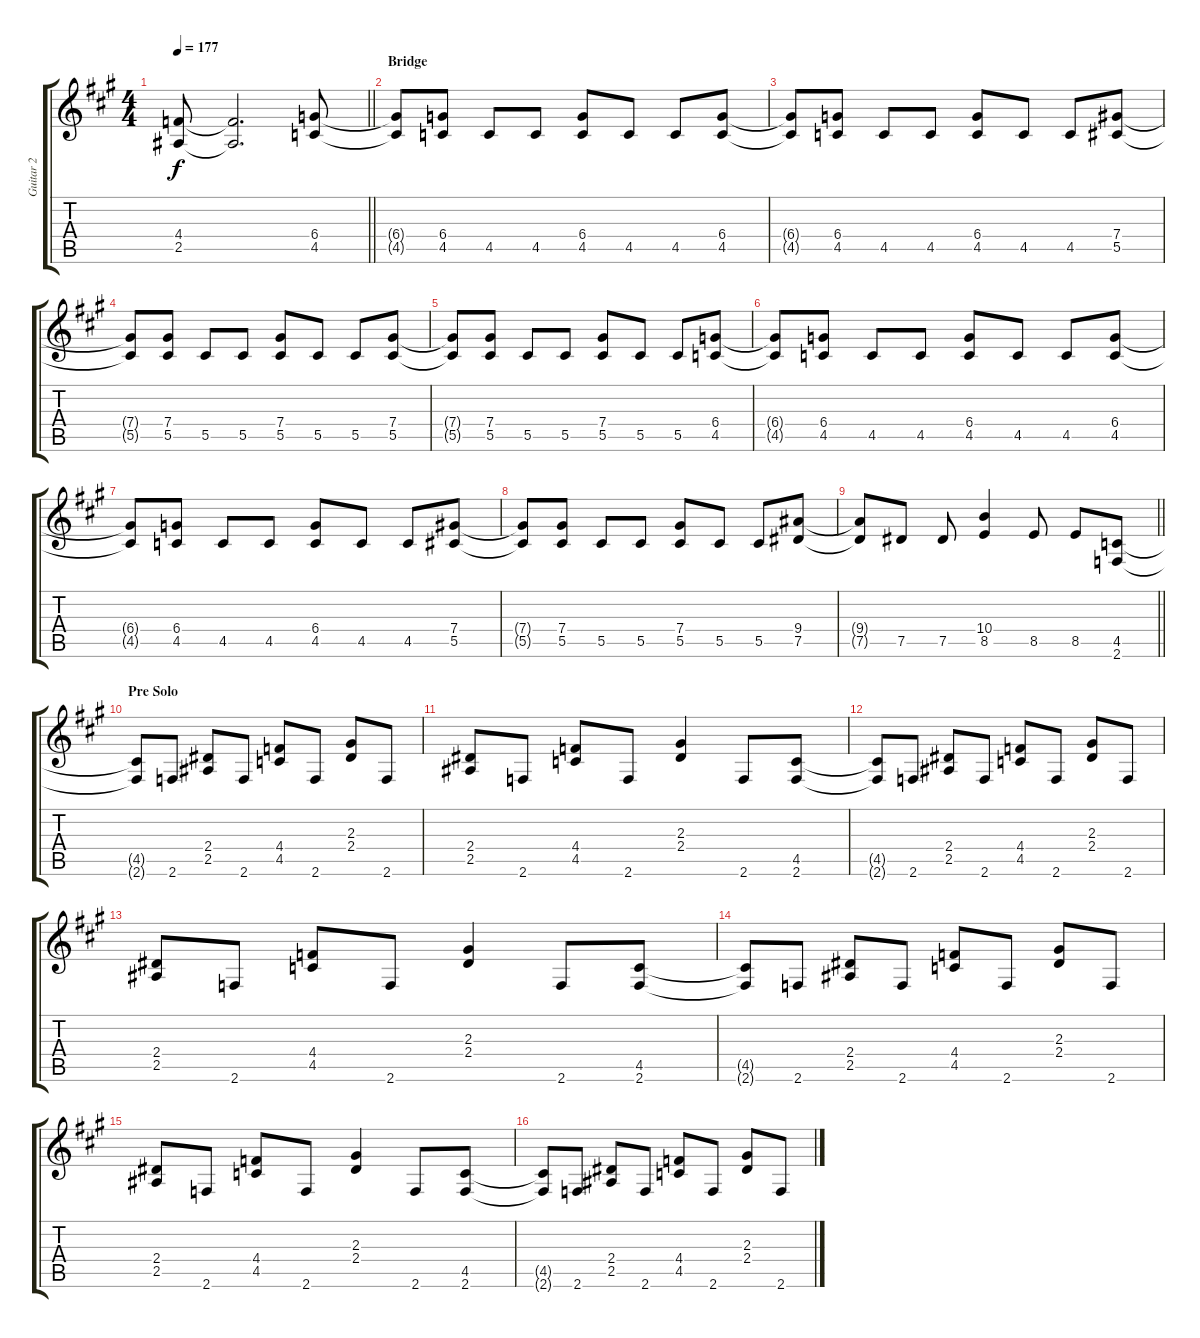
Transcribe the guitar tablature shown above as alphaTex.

\track ("Guitar 2" "Guitar 2") {instrument distortionguitar}
\staff {score tabs}
\tuning (Eb4 Bb3 Gb3 Db3 Ab2 Eb2) {hide}
\ts (4 4)
\tempo 177
\clef g2
\barLineRight lightlight
\ks a
(4.4{t} 2.5{t}).8{dy f} (4.4{t} 2.5{t}).2{d} (6.4 4.5).8 |
\section ("" "Bridge")
(6.4{t} 4.5{t}).8 (6.4 4.5).8 4.5.8 4.5.8 (6.4 4.5).8 4.5.8 4.5.8 (6.4 4.5).8 |
(6.4{t} 4.5{t}).8 (6.4 4.5).8 4.5.8 4.5.8 (6.4 4.5).8 4.5.8 4.5.8 (7.4 5.5).8 |
(7.4{t} 5.5{t}).8 (7.4 5.5).8 5.5.8 5.5.8 (7.4 5.5).8 5.5.8 5.5.8 (7.4 5.5).8 |
(7.4{t} 5.5{t}).8 (7.4 5.5).8 5.5.8 5.5.8 (7.4 5.5).8 5.5.8 5.5.8 (6.4 4.5).8 |
(6.4{t} 4.5{t}).8 (6.4 4.5).8 4.5.8 4.5.8 (6.4 4.5).8 4.5.8 4.5.8 (6.4 4.5).8 |
(6.4{t} 4.5{t}).8 (6.4 4.5).8 4.5.8 4.5.8 (6.4 4.5).8 4.5.8 4.5.8 (7.4 5.5).8 |
(7.4{t} 5.5{t}).8 (7.4 5.5).8 5.5.8 5.5.8 (7.4 5.5).8 5.5.8 5.5.8 (9.4 7.5).8 |
\barLineRight lightlight
(9.4{t} 7.5{t}).8 7.5.8 7.5.8 (10.4 8.5).4 8.5.8 8.5.8 (4.5 2.6).8 |
\section ("" "Pre Solo")
(4.5{t} 2.6{t}).8 2.6.8 (2.4 2.5).8 2.6.8 (4.4 4.5).8 2.6.8 (2.3 2.4).8 2.6.8 |
(2.4 2.5).8 2.6.8 (4.4 4.5).8 2.6.8 (2.3 2.4).4 2.6.8 (4.5 2.6).8 |
(4.5{t} 2.6{t}).8 2.6.8 (2.4 2.5).8 2.6.8 (4.4 4.5).8 2.6.8 (2.3 2.4).8 2.6.8 |
(2.4 2.5).8 2.6.8 (4.4 4.5).8 2.6.8 (2.3 2.4).4 2.6.8 (4.5 2.6).8 |
(4.5{t} 2.6{t}).8 2.6.8 (2.4 2.5).8 2.6.8 (4.4 4.5).8 2.6.8 (2.3 2.4).8 2.6.8 |
(2.4 2.5).8 2.6.8 (4.4 4.5).8 2.6.8 (2.3 2.4).4 2.6.8 (4.5 2.6).8 |
(4.5{t} 2.6{t}).8 2.6.8 (2.4 2.5).8 2.6.8 (4.4 4.5).8 2.6.8 (2.3 2.4).8 2.6.8
